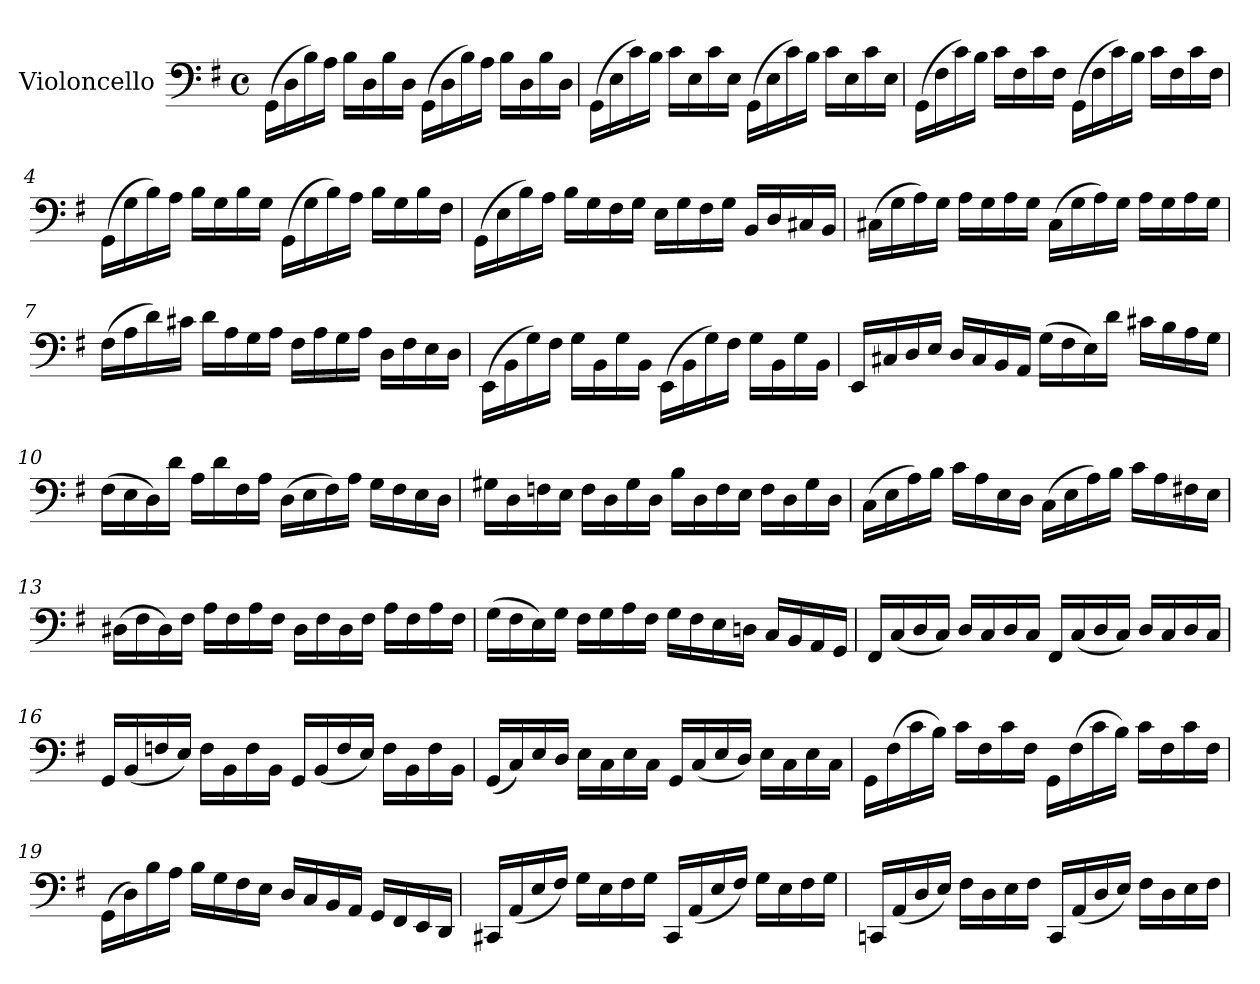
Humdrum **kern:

**kern
*part1
*staff1
*I"Violoncello
*I'Vc.
*clefF4
*k[f#]
*M4/4
*met(c)
*MM90
=1
(>16GG\LL
16D\
16B\)
16A\JJ
16B\LL
16D\
16B\
16D\JJ
(>16GG\LL
16D\
16B\)
16A\JJ
16B\LL
16D\
16B\
16D\JJ
=2
(>16GG\LL
16E\
16c\)
16B\JJ
16c\LL
16E\
16c\
16E\JJ
(>16GG\LL
16E\
16c\)
16B\JJ
16c\LL
16E\
16c\
16E\JJ
!!LO:LB:g=z
=3
(>16GG\LL
16F#\
16c\)
16B\JJ
16c\LL
16F#\
16c\
16F#\JJ
(>16GG\LL
16F#\
16c\)
16B\JJ
16c\LL
16F#\
16c\
16F#\JJ
=4
(>16GG\LL
16G\
16B\)
16A\JJ
16B\LL
16G\
16B\
16G\JJ
(>16GG\LL
16G\
16B\)
16A\JJ
16B\LL
16G\
16B\
16F#\JJ
!!LO:LB:g=z
=5
(>16GG\LL
16E\
16B\)
16A\JJ
16B\LL
16G\
16F#\
16G\JJ
16E\LL
16G\
16F#\
16G\JJ
16BB/LL
16D/
16C#X/
16BB/JJ
=6
(>16C#X\LL
16G\
16A\)
16G\JJ
16A\LL
16G\
16A\
16G\JJ
(>16C#\LL
16G\
16A\)
16G\JJ
16A\LL
16G\
16A\
16G\JJ
!!LO:LB:g=z
=7
(>16F#\LL
16A\
16d\)
16c#X\JJ
16d\LL
16A\
16G\
16A\JJ
16F#\LL
16A\
16G\
16A\JJ
16D\LL
16F#\
16E\
16D\JJ
=8
(>16EE\LL
16BB\
16G\)
16F#\JJ
16G\LL
16BB\
16G\
16BB\JJ
(>16EE\LL
16BB\
16G\)
16F#\JJ
16G\LL
16BB\
16G\
16BB\JJ
!!LO:LB:g=z
=9
16EE/LL
16C#X/
16D/
16E/JJ
16D/LL
16C#/
16BB/
16AA/JJ
(>16G\LL
16F#\
16E\)
16d\JJ
16c#X\LL
16B\
16A\
16G\JJ
=10
(>16F#\LL
16E\
16D\)
16d\JJ
16A\LL
16d\
16F#\
16A\JJ
(>16D\LL
16E\
16F#\)
16A\JJ
16G\LL
16F#\
16E\
16D\JJ
!!LO:LB:g=z
=11
16G#X\LL
16D\
16Fn\
16E\JJ
16F\LL
16D\
16G#\
16D\JJ
16B\LL
16D\
16F\
16E\JJ
16F\LL
16D\
16G#\
16D\JJ
=12
(>16C\LL
16E\
16A\)
16B\JJ
16c\LL
16A\
16E\
16D\JJ
(>16C\LL
16E\
16A\)
16B\JJ
16c\LL
16A\
16F#X\
16E\JJ
!!LO:LB:g=z
=13
(>16D#X\LL
16F#\
16D#\)
16F#\JJ
16A\LL
16F#\
16A\
16F#\JJ
16D#\LL
16F#\
16D#\
16F#\JJ
16A\LL
16F#\
16A\
16F#\JJ
=14
(>16G\LL
16F#\
16E\)
16G\JJ
16F#\LL
16G\
16A\
16F#\JJ
16G\LL
16F#\
16E\
16Dn\JJ
16C/LL
16BB/
16AA/
16GG/JJ
!!LO:LB:g=z
=15
16FF#/LL
(<16C/
16D/
16C/JJ)
16D/LL
16C/
16D/
16C/JJ
16FF#/LL
(<16C/
16D/
16C/JJ)
16D/LL
16C/
16D/
16C/JJ
=16
16GG/LL
(<16BB/
16Fn/
16E/JJ)
16F\LL
16BB\
16F\
16BB\JJ
16GG/LL
(<16BB/
16F/
16E/JJ)
16F\LL
16BB\
16F\
16BB\JJ
!!LO:LB:g=z
=17
(<16GG/LL
16C/)
16E/
16D/JJ
16E\LL
16C\
16E\
16C\JJ
16GG/LL
(<16C/
16E/
16D/JJ)
16E\LL
16C\
16E\
16C\JJ
=18
16GG\LL
(>16F#\
16c\
16B\JJ)
16c\LL
16F#\
16c\
16F#\JJ
16GG\LL
(>16F#\
16c\
16B\JJ)
16c\LL
16F#\
16c\
16F#\JJ
!!LO:LB:g=z
=19
(>16GG\LL
16D\)
16B\
16A\JJ
16B\LL
16G\
16F#\
16E\JJ
16D/LL
16C/
16BB/
16AA/JJ
16GG/LL
16FF#/
16EE/
16DD/JJ
=20
16CC#X/LL
(<16AA/
16E/
16F#/JJ)
16G\LL
16E\
16F#\
16G\JJ
16CC#/LL
(<16AA/
16E/
16F#/JJ)
16G\LL
16E\
16F#\
16G\JJ
!!LO:PB:g=z
=21
16CCn/LL
(<16AA/
16D/
16E/JJ)
16F#\LL
16D\
16E\
16F#\JJ
16CC/LL
(<16AA/
16D/
16E/JJ)
16F#\LL
16D\
16E\
16F#\JJ
=
*-
